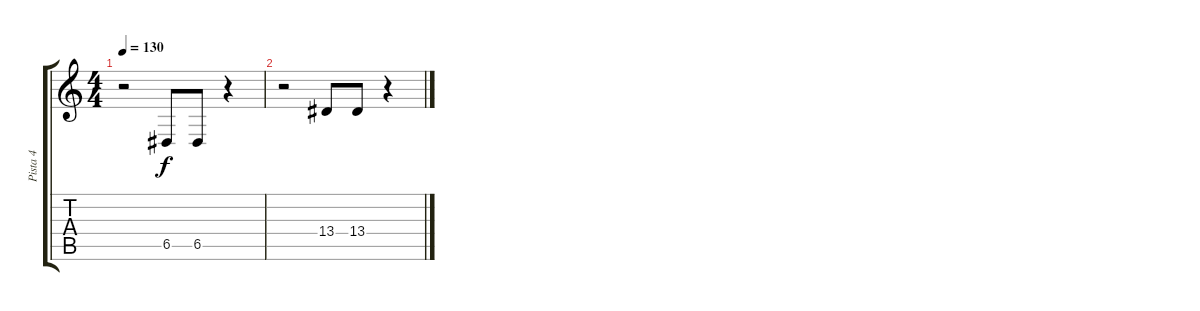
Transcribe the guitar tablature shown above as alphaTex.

\track ("Pista 4" "Pista 4") {instrument pad3polysynth}
\staff {score tabs}
\tuning (E4 B3 G3 D3 A2 E2) {hide}
\ts (4 4)
\tempo 130
\clef g2
\ks c
r.2{dy f} 6.5.8 6.5.8 r.4 |
r.2 13.4.8 13.4.8 r.4
